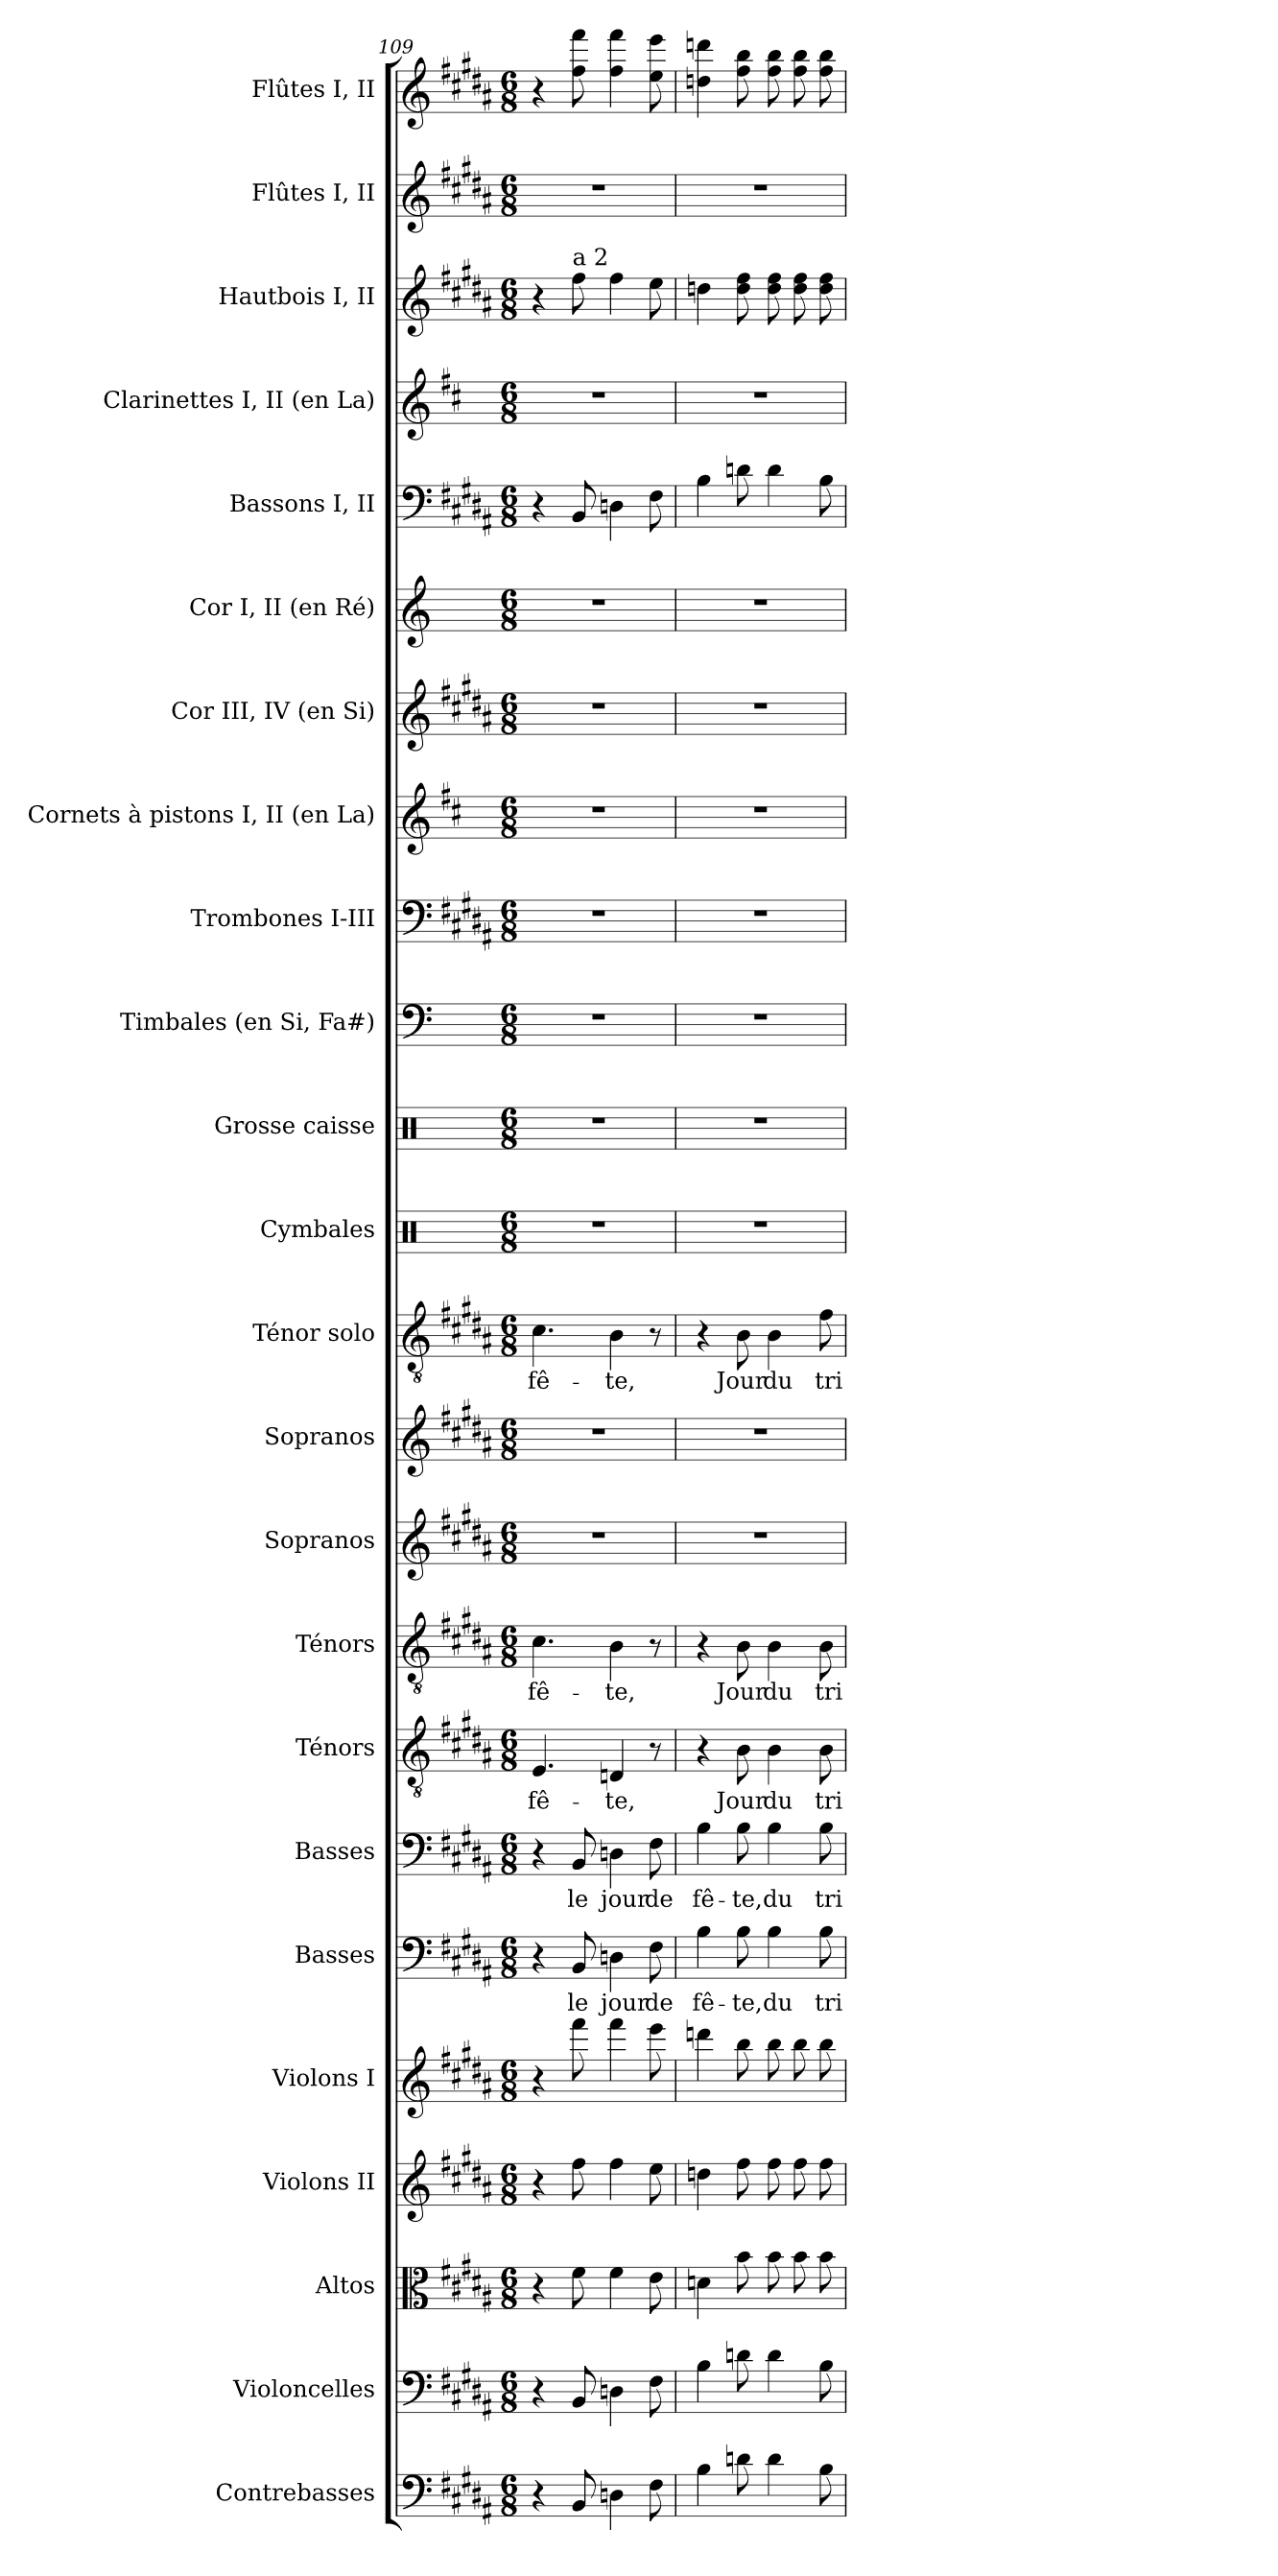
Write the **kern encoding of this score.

**kern	**kern	**kern	**kern	**kern	**kern	**text	**kern	**text	**kern	**text	**kern	**text	**kern	**kern	**kern	**text	**kern	**kern	**kern	**kern	**kern	**kern	**kern	**kern	**kern	**kern	**kern	**kern
*part24	*part23	*part22	*part21	*part20	*part19	*part19	*part18	*part18	*part17	*part17	*part16	*part16	*part15	*part14	*part13	*part13	*part12	*part11	*part10	*part9	*part8	*part7	*part6	*part5	*part4	*part3	*part2	*part1
*staff24	*staff23	*staff22	*staff21	*staff20	*staff19	*staff19	*staff18	*staff18	*staff17	*staff17	*staff16	*staff16	*staff15	*staff14	*staff13	*staff13	*staff12	*staff11	*staff10	*staff9	*staff8	*staff7	*staff6	*staff5	*staff4	*staff3	*staff2	*staff1
*I"Contrebasses	*I"Violoncelles	*I"Altos	*I"Violons II	*I"Violons I	*I"Basses	*	*I"Basses	*	*I"Ténors	*	*I"Ténors	*	*I"Sopranos	*I"Sopranos	*I"Ténor solo	*	*I"Cymbales	*I"Grosse caisse	*I"Timbales (en Si, Fa#)	*I"Trombones I-III	*I"Cornets à pistons I, II (en La)	*I"Cor III, IV (en Si)	*I"Cor I, II (en Ré)	*I"Bassons I, II	*I"Clarinettes I, II (en La)	*I"Hautbois I, II	*I"Flûtes I, II	*I"Flûtes I, II
*I'Cb.	*I'Vlles	*I'Altos	*I'Vns II	*I'Vns I	*I'Basses	*	*I'Basses	*	*I'Tén.	*	*I'Tén.	*	*I'Sopr.	*I'Sopr.	*I'Tén. solo	*	*I'Cym.	*I'G. c.	*I'Timb.	*I'Trb.	*I'C.à p. (La)	*I'Cor (Si)	*I'Cor (Ré)	*I'Bns	*I'Cl. (La)	*I'Hb.	*I'Fl.	*I'Fl.
*clefF4	*clefF4	*clefC3	*clefG2	*clefG2	*clefF4	*	*clefF4	*	*clefGv2	*	*clefGv2	*	*clefG2	*clefG2	*clefGv2	*	*clefX	*clefX	*clefF4	*clefF4	*clefG2	*clefG2	*clefG2	*clefF4	*clefG2	*clefG2	*clefG2	*clefG2
*ITrd7c12	*	*	*	*	*	*	*	*	*ITrd7c12	*	*ITrd7c12	*	*	*	*ITrd7c12	*	*	*	*	*	*ITrd2c3	*ITrd8c13	*ITrd6c10	*	*ITrd2c3	*	*	*
*k[f#c#g#d#a#]	*k[f#c#g#d#a#]	*k[f#c#g#d#a#]	*k[f#c#g#d#a#]	*k[f#c#g#d#a#]	*k[f#c#g#d#a#]	*	*k[f#c#g#d#a#]	*	*k[f#c#g#d#a#]	*	*k[f#c#g#d#a#]	*	*k[f#c#g#d#a#]	*k[f#c#g#d#a#]	*k[f#c#g#d#a#]	*	*k[]	*k[]	*k[]	*k[f#c#g#d#a#]	*k[f#c#g#d#a#]	*k[f#c#g#d#a#]	*k[f#c#]	*k[f#c#g#d#a#]	*k[f#c#g#d#a#]	*k[f#c#g#d#a#]	*k[f#c#g#d#a#]	*k[f#c#g#d#a#]
*B:	*B:	*B:	*B:	*B:	*B:	*	*B:	*	*B:	*	*B:	*	*B:	*B:	*B:	*	*C:	*C:	*C:	*B:	*B:	*B:	*D:	*B:	*B:	*B:	*B:	*B:
*M6/8	*M6/8	*M6/8	*M6/8	*M6/8	*M6/8	*	*M6/8	*	*M6/8	*	*M6/8	*	*M6/8	*M6/8	*M6/8	*	*M6/8	*M6/8	*M6/8	*M6/8	*M6/8	*M6/8	*M6/8	*M6/8	*M6/8	*M6/8	*M6/8	*M6/8
=109	=109	=109	=109	=109	=109	=109	=109	=109	=109	=109	=109	=109	=109	=109	=109	=109	=109	=109	=109	=109	=109	=109	=109	=109	=109	=109	=109	=109
!	!	!	!	!	!	!	!	!	!	!LO:LY:b:color=#000000	!	!	!	!	!	!	!	!	!	!	!	!	!	!	!	!	!	!
!	!	!	!	!	!	!	!	!	!	!	!	!LO:LY:b:color=#000000	!LO:N:vis=1	!LO:N:vis=1	!	!	!	!	!	!	!	!	!	!	!	!	!	!
!	!	!	!	!	!	!	!	!	!	!	!	!	!	!	!	!LO:LY:b:color=#000000	!LO:N:vis=1	!LO:N:vis=1	!LO:N:vis=1	!LO:N:vis=1	!LO:N:vis=1	!LO:N:vis=1	!LO:N:vis=1	!	!LO:N:vis=1	!	!LO:N:vis=1	!
4r	4r	4r	4r	4r	4r	.	4r	.	4.EEi/	fê-	4.C#i\	fê-	2.r	2.r	4.C#i\	fê-	2.r	2.r	2.r	2.r	2.r	2.r	2.r	4r	2.r	4r	2.r	4r
!	!	!	!	!	!	!LO:LY:b:color=#000000	!	!	!	!	!	!	!	!	!	!	!	!	!	!	!	!	!	!	!	!	!	!
!	!	!	!	!	!	!	!	!	!	!	!	!	!	!	!	!	!	!	!	!	!	!	!	!	!	!LO:TX:a:t=a 2	!	!
!	!	!	!	!	!	!	!	!LO:LY:b:color=#000000	!	!	!	!	!	!	!	!	!	!	!	!	!	!	!	!	!	!	!	!
8BBBi/	8BBi/	8f#i\	8ff#i\	8fff#i\	8BBi/	le	8BBi/	le	.	.	.	.	.	.	.	.	.	.	.	.	.	.	.	8BBi/	.	8ff#i\	.	8ff#i\ 8fff#i
!	!	!	!	!	!	!LO:LY:b:color=#000000	!	!	!	!	!	!	!	!	!	!	!	!	!	!	!	!	!	!	!	!	!	!
!	!	!	!	!	!	!	!	!LO:LY:b:color=#000000	!	!	!	!	!	!	!	!	!	!	!	!	!	!	!	!	!	!	!	!
!	!	!	!	!	!	!	!	!	!	!LO:LY:b:color=#000000	!	!	!	!	!	!	!	!	!	!	!	!	!	!	!	!	!	!
!	!	!	!	!	!	!	!	!	!	!	!	!LO:LY:b:color=#000000	!	!	!	!	!	!	!	!	!	!	!	!	!	!	!	!
!	!	!	!	!	!	!	!	!	!	!	!	!	!	!	!	!LO:LY:b:color=#000000	!	!	!	!	!	!	!	!	!	!	!	!
4DDni\	4Dni\	4f#i\	4ff#i\	4fff#i\	4Dni\	jour	4Dni\	jour	4DDni/	-te,	4BBi\	-te,	.	.	4BBi\	-te,	.	.	.	.	.	.	.	4Dni\	.	4ff#i\	.	4ff#i\ 4fff#i
!	!	!	!	!	!	!LO:LY:b:color=#000000	!	!	!	!	!	!	!	!	!	!	!	!	!	!	!	!	!	!	!	!	!	!
!	!	!	!	!	!	!	!	!LO:LY:b:color=#000000	!	!	!	!	!	!	!	!	!	!	!	!	!	!	!	!	!	!	!	!
8FF#i\	8F#i\	8ei\	8eei\	8eeei\	8F#i\	de	8F#i\	de	8r	.	8r	.	.	.	8r	.	.	.	.	.	.	.	.	8F#i\	.	8eei\	.	8eei\ 8eeei
=110	=110	=110	=110	=110	=110	=110	=110	=110	=110	=110	=110	=110	=110	=110	=110	=110	=110	=110	=110	=110	=110	=110	=110	=110	=110	=110	=110	=110
!	!	!	!	!	!	!LO:LY:b:color=#000000	!	!	!	!	!	!	!	!	!	!	!	!	!	!	!	!	!	!	!	!	!	!
!	!	!	!	!	!	!	!	!LO:LY:b:color=#000000	!	!	!	!	!LO:N:vis=1	!LO:N:vis=1	!	!	!LO:N:vis=1	!LO:N:vis=1	!LO:N:vis=1	!LO:N:vis=1	!LO:N:vis=1	!LO:N:vis=1	!LO:N:vis=1	!	!LO:N:vis=1	!	!LO:N:vis=1	!
4BBi\	4Bi\	4dni\	4ddni\	4dddni\	4Bi\	fê-	4Bi\	fê-	4r	.	4r	.	2.r	2.r	4r	.	2.r	2.r	2.r	2.r	2.r	2.r	2.r	4Bi\	2.r	4ddni\	2.r	4ddni\ 4dddni
!	!	!	!	!	!	!LO:LY:b:color=#000000	!	!	!	!	!	!	!	!	!	!	!	!	!	!	!	!	!	!	!	!	!	!
!	!	!	!	!	!	!	!	!LO:LY:b:color=#000000	!	!	!	!	!	!	!	!	!	!	!	!	!	!	!	!	!	!	!	!
!	!	!	!	!	!	!	!	!	!	!LO:LY:b:color=#000000	!	!	!	!	!	!	!	!	!	!	!	!	!	!	!	!	!	!
!	!	!	!	!	!	!	!	!	!	!	!	!LO:LY:b:color=#000000	!	!	!	!	!	!	!	!	!	!	!	!	!	!	!	!
!	!	!	!	!	!	!	!	!	!	!	!	!	!	!	!	!LO:LY:b:color=#000000	!	!	!	!	!	!	!	!	!	!	!	!
8Dni\	8dni\	8bi\	8ff#i\	8bbi\	8Bi\	-te,	8Bi\	-te,	8BBi\	Jour	8BBi\	Jour	.	.	8BBi\	Jour	.	.	.	.	.	.	.	8dni\	.	8ddi\ 8ff#i	.	8ff#i\ 8bbi
!	!	!	!	!	!	!LO:LY:b:color=#000000	!	!	!	!	!	!	!	!	!	!	!	!	!	!	!	!	!	!	!	!	!	!
!	!	!	!	!	!	!	!	!LO:LY:b:color=#000000	!	!	!	!	!	!	!	!	!	!	!	!	!	!	!	!	!	!	!	!
!	!	!	!	!	!	!	!	!	!	!LO:LY:b:color=#000000	!	!	!	!	!	!	!	!	!	!	!	!	!	!	!	!	!	!
!	!	!	!	!	!	!	!	!	!	!	!	!LO:LY:b:color=#000000	!	!	!	!	!	!	!	!	!	!	!	!	!	!	!	!
!	!	!	!	!	!	!	!	!	!	!	!	!	!	!	!	!LO:LY:b:color=#000000	!	!	!	!	!	!	!	!	!	!	!	!
4Di\	4di\	8bi\	8ff#i\	8bbi\	4Bi\	du	4Bi\	du	4BBi\	du	4BBi\	du	.	.	4BBi\	du	.	.	.	.	.	.	.	4di\	.	8ddi\ 8ff#i	.	8ff#i\ 8bbi
.	.	8bi\	8ff#i\	8bbi\	.	.	.	.	.	.	.	.	.	.	.	.	.	.	.	.	.	.	.	.	.	8ddi\ 8ff#i	.	8ff#i\ 8bbi
!	!	!	!	!	!	!LO:LY:b:color=#000000	!	!	!	!	!	!	!	!	!	!	!	!	!	!	!	!	!	!	!	!	!	!
!	!	!	!	!	!	!	!	!LO:LY:b:color=#000000	!	!	!	!	!	!	!	!	!	!	!	!	!	!	!	!	!	!	!	!
!	!	!	!	!	!	!	!	!	!	!LO:LY:b:color=#000000	!	!	!	!	!	!	!	!	!	!	!	!	!	!	!	!	!	!
!	!	!	!	!	!	!	!	!	!	!	!	!LO:LY:b:color=#000000	!	!	!	!	!	!	!	!	!	!	!	!	!	!	!	!
!	!	!	!	!	!	!	!	!	!	!	!	!	!	!	!	!LO:LY:b:color=#000000	!	!	!	!	!	!	!	!	!	!	!	!
8BBi\	8Bi\	8bi\	8ff#i\	8bbi\	8Bi\	tri-	8Bi\	tri-	8BBi\	tri-	8BBi\	tri-	.	.	8F#i\	tri-	.	.	.	.	.	.	.	8Bi\	.	8ddi\ 8ff#i	.	8ff#i\ 8bbi
=	=	=	=	=	=	=	=	=	=	=	=	=	=	=	=	=	=	=	=	=	=	=	=	=	=	=	=	=
*-	*-	*-	*-	*-	*-	*-	*-	*-	*-	*-	*-	*-	*-	*-	*-	*-	*-	*-	*-	*-	*-	*-	*-	*-	*-	*-	*-	*-
